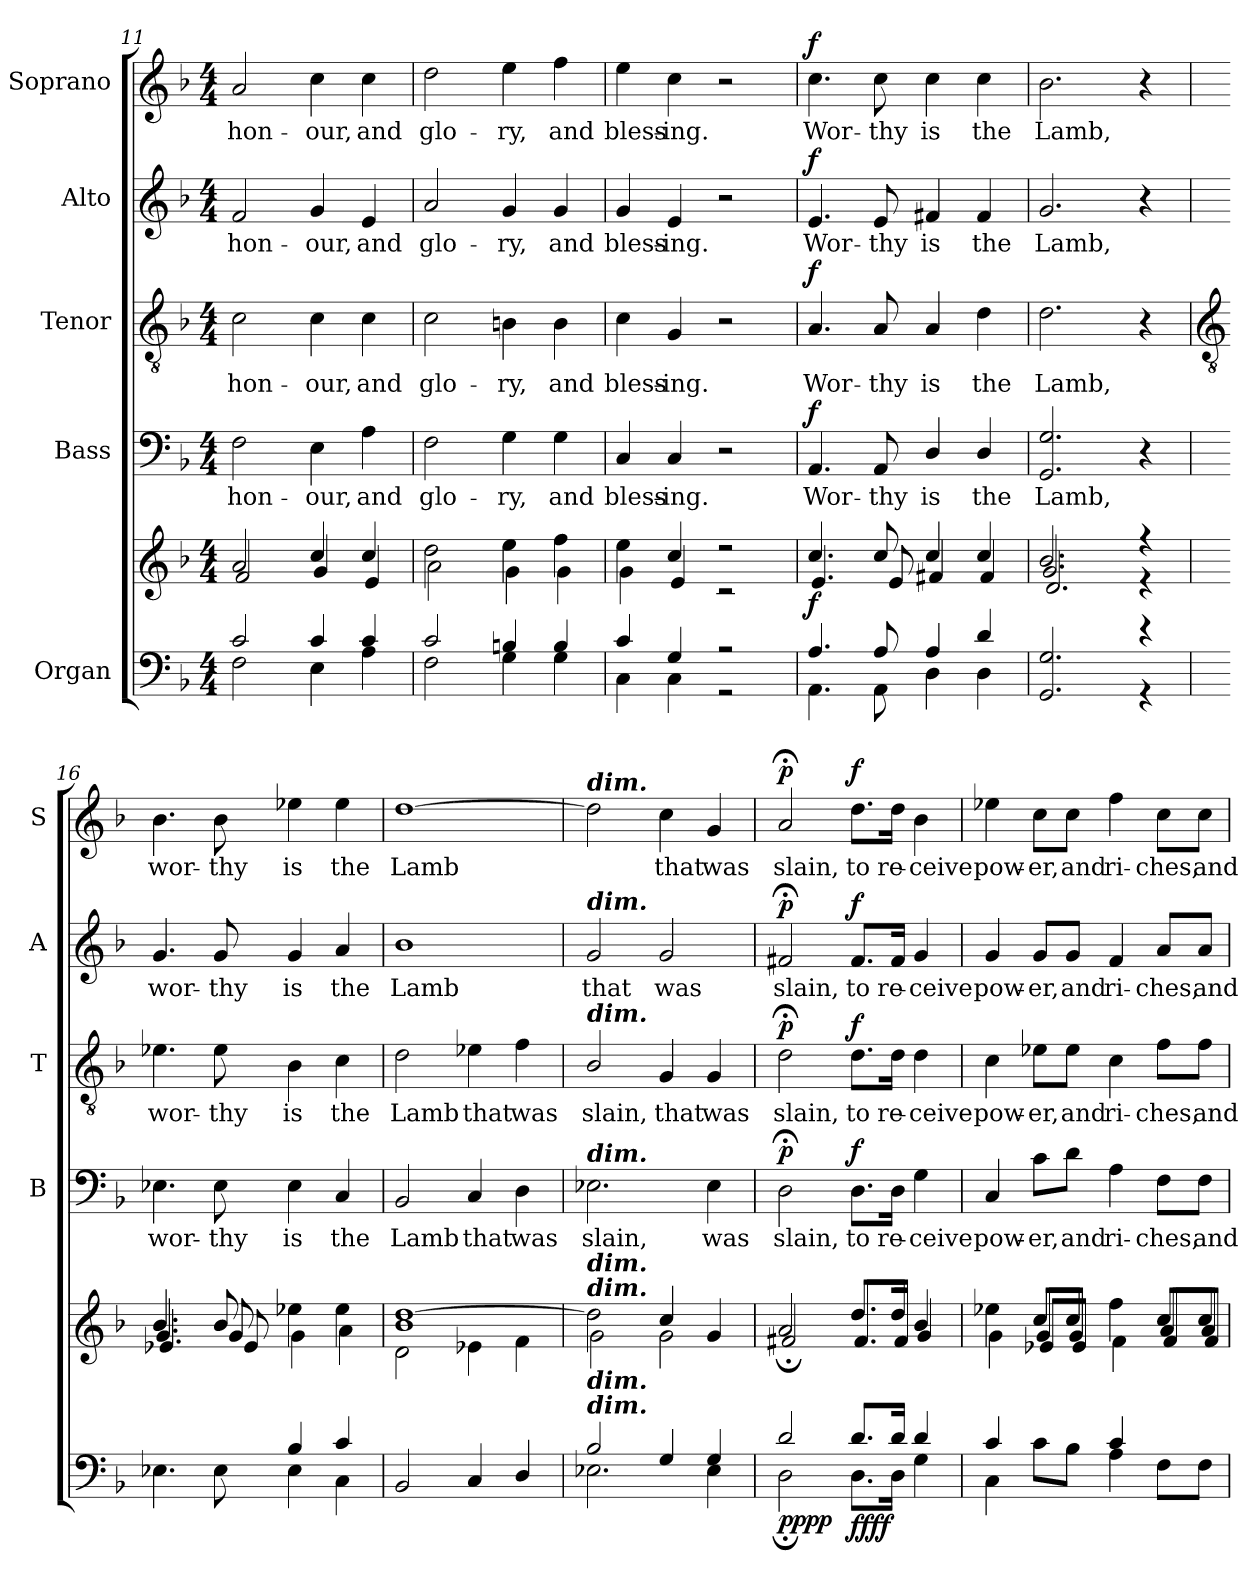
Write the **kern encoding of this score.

**kern	**kern	**dynam	**kern	**text	**dynam	**kern	**text	**dynam	**kern	**text	**dynam	**kern	**text	**dynam
*part5	*part5	*part5	*part4	*part4	*part4	*part3	*part3	*part3	*part2	*part2	*part2	*part1	*part1	*part1
*staff6	*staff5	*staff5/6	*staff4	*staff4	*staff4	*staff3	*staff3	*staff3	*staff2	*staff2	*staff2	*staff1	*staff1	*staff1
*I"Organ	*	*	*I"Bass	*	*	*I"Tenor	*	*	*I"Alto	*	*	*I"Soprano	*	*
*	*	*	*I'B	*	*	*I'T	*	*	*I'A	*	*	*I'S	*	*
!!LO:LB:g=z
*clefF4	*clefG2	*	*clefF4	*	*	*clefGv2	*	*	*clefG2	*	*	*clefG2	*	*
*k[b-]	*k[b-]	*	*k[b-]	*	*	*k[b-]	*	*	*k[b-]	*	*	*k[b-]	*	*
*F:	*F:	*	*F:	*	*	*F:	*	*	*F:	*	*	*F:	*	*
*M4/4	*M4/4	*	*M4/4	*	*	*M4/4	*	*	*M4/4	*	*	*M4/4	*	*
=11	=11	=11	=11	=11	=11	=11	=11	=11	=11	=11	=11	=11	=11	=11
*^	*^	*	*	*	*	*	*	*	*	*	*	*	*	*
!	!	!	!	!	!	!LO:LY:b	!	!	!LO:LY:b	!	!	!LO:LY:b	!	!	!LO:LY:b	!
2c	2F	2a/	2f/	.	2F	hon-	.	2c	hon-	.	2f	hon-	.	2a	hon-	.
!	!	!	!	!	!	!LO:LY:b	!	!	!LO:LY:b	!	!	!LO:LY:b	!	!	!LO:LY:b	!
4c	4E	4cc/	4g/	.	4E	-our,	.	4c	-our,	.	4g	-our,	.	4cc	-our,	.
!	!	!	!	!	!	!LO:LY:b	!	!	!LO:LY:b	!	!	!LO:LY:b	!	!	!LO:LY:b	!
4c	4A	4cc/	4e/	.	4A	and	.	4c	and	.	4e	and	.	4cc	and	.
=12	=12	=12	=12	=12	=12	=12	=12	=12	=12	=12	=12	=12	=12	=12	=12	=12
!	!	!	!	!	!	!LO:LY:b	!	!	!LO:LY:b	!	!	!LO:LY:b	!	!	!LO:LY:b	!
2c	2F	2dd\	2a\	.	2F	glo-	.	2c	glo-	.	2a	glo-	.	2dd	glo-	.
!	!	!	!	!	!	!LO:LY:b	!	!	!LO:LY:b	!	!	!LO:LY:b	!	!	!LO:LY:b	!
4Bn	4G	4ee\	4g\	.	4G	-ry,	.	4Bn	-ry,	.	4g	-ry,	.	4ee	-ry,	.
!	!	!	!	!	!	!LO:LY:b	!	!	!LO:LY:b	!	!	!LO:LY:b	!	!	!LO:LY:b	!
4B	4G	4ff\	4g\	.	4G	and	.	4B	and	.	4g	and	.	4ff	and	.
=13	=13	=13	=13	=13	=13	=13	=13	=13	=13	=13	=13	=13	=13	=13	=13	=13
!	!	!	!	!	!	!LO:LY:b	!	!	!LO:LY:b	!	!	!LO:LY:b	!	!	!LO:LY:b	!
4c	4C\	4ee\	4g\	.	4C	bless-	.	4c	bless-	.	4g	bless-	.	4ee	bless-	.
!	!	!	!	!	!	!LO:LY:b	!	!	!LO:LY:b	!	!	!LO:LY:b	!	!	!LO:LY:b	!
4G	4C\	4cc/	4e/	.	4C	-ing.	.	4G	-ing.	.	4e	-ing.	.	4cc	-ing.	.
2r	2r	2r	2r	.	2r	.	.	2r	.	.	2r	.	.	2r	.	.
=14	=14	=14	=14	=14	=14	=14	=14	=14	=14	=14	=14	=14	=14	=14	=14	=14
!	!	!	!	!LO:DY:b	!	!LO:LY:b	!LO:DY:b	!	!LO:LY:b	!LO:DY:b	!	!LO:LY:b	!LO:DY:b	!	!LO:LY:b	!LO:DY:b
4.A	4.AA\	4.cc/	4.e/	f	4.AA	Wor-	f	4.A	Wor-	f	4.e	Wor-	f	4.cc	Wor-	f
!	!	!	!	!	!	!LO:LY:b	!	!	!LO:LY:b	!	!	!LO:LY:b	!	!	!LO:LY:b	!
8A	8AA\	8cc/	8e/	.	8AA	-thy	.	8A	-thy	.	8e	-thy	.	8cc	-thy	.
!	!	!	!	!	!	!LO:LY:b	!	!	!LO:LY:b	!	!	!LO:LY:b	!	!	!LO:LY:b	!
4A	4D	4cc/	4f#X/	.	4D/	is	.	4A	is	.	4f#X	is	.	4cc	is	.
!	!	!	!	!	!	!LO:LY:b	!	!	!LO:LY:b	!	!	!LO:LY:b	!	!	!LO:LY:b	!
4d	4D	4cc/	4f#/	.	4D/	the	.	4d	the	.	4f#	the	.	4cc	the	.
=15	=15	=15	=15	=15	=15	=15	=15	=15	=15	=15	=15	=15	=15	=15	=15	=15
*	*	*	*^	*	*	*	*	*	*	*	*	*	*	*	*	*
!	!	!	!	!	!	!	!LO:LY:b	!	!	!LO:LY:b	!	!	!LO:LY:b	!	!	!LO:LY:b	!
2.ryy	2.GG 2.G	2.b-/	2.g/	2.d/	.	2.GG 2.G	Lamb,	.	2.d	Lamb,	.	2.g	Lamb,	.	2.b-	Lamb,	.
4r	4r	4r	4r	4ryy	.	4r	.	.	4r	.	.	4r	.	.	4r	.	.
!!LO:LB:g=z
=16	=16	=16	=16	=16	=16	=16	=16	=16	=16	=16	=16	=16	=16	=16	=16	=16	=16
*	*	*	*	*	*	*	*	*	*clefGv2	*	*	*	*	*	*	*	*
!	!	!	!	!	!	!	!LO:LY:b	!	!	!LO:LY:b	!	!	!LO:LY:b	!	!	!LO:LY:b	!
2ryy	4.E-X	4.b-/	4.g/	4.e-X/	.	4.E-X	wor-	.	4.e-X	wor-	.	4.g	wor-	.	4.b-	wor-	.
!	!	!	!	!	!	!	!LO:LY:b	!	!	!LO:LY:b	!	!	!LO:LY:b	!	!	!LO:LY:b	!
.	8E-	8b-/	8g/	8e-/	.	8E-	-thy	.	8e-	-thy	.	8g	-thy	.	8b-	-thy	.
!	!	!	!	!	!	!	!LO:LY:b	!	!	!LO:LY:b	!	!	!LO:LY:b	!	!	!LO:LY:b	!
4B-	4E-	4ee-X\	4g\	2ryy	.	4E-	is	.	4B-	is	.	4g	is	.	4ee-X	is	.
!	!	!	!	!	!	!	!LO:LY:b	!	!	!LO:LY:b	!	!	!LO:LY:b	!	!	!LO:LY:b	!
4c	4C\	4ee-\	4a\	.	.	4C	the	.	4c	the	.	4a	the	.	4ee-	the	.
=17	=17	=17	=17	=17	=17	=17	=17	=17	=17	=17	=17	=17	=17	=17	=17	=17	=17
!	!	!	!	!	!	!	!LO:LY:b	!	!	!LO:LY:b	!	!	!LO:LY:b	!	!	!LO:LY:b	!
*v	*v	*	*	*	*	*	*	*	*	*	*	*	*	*	*	*	*
2BB-	[1dd/	1b-\	2d\	.	2BB-	Lamb	.	2d	Lamb	.	1b-	Lamb	.	[1dd	Lamb	.
!	!	!	!	!	!	!LO:LY:b	!	!	!LO:LY:b	!	!	!	!	!	!	!
4C	.	.	4e-X\	.	4C	that	.	4e-X	that	.	.	.	.	.	.	.
!	!	!	!	!	!	!LO:LY:b	!	!	!LO:LY:b	!	!	!	!	!	!	!
4D/	.	.	4f\	.	4D	was	.	4f	was	.	.	.	.	.	.	.
=18	=18	=18	=18	=18	=18	=18	=18	=18	=18	=18	=18	=18	=18	=18	=18	=18
*^	*	*	*	*	*	*	*	*	*	*	*	*	*	*	*	*
!	!	!	!	!	!	!	!	!	!	!	!	!	!	!	!LO:TX:a:Bi:t=dim.	!	!
!	!	!	!	!	!	!	!	!	!	!	!	!LO:TX:a:Bi:t=dim.	!	!	!	!	!
!	!	!	!	!	!	!	!	!	!LO:TX:a:Bi:t=dim.	!	!	!	!	!	!	!	!
!	!	!	!	!	!	!LO:TX:a:Bi:t=dim.	!	!	!	!	!	!	!	!	!	!	!
!	!	!LO:TX:a:Bi:t=dim.	!	!	!	!	!	!	!	!	!	!	!	!	!	!	!
!	!	!LO:TX:a:Bi:t=dim.	!	!	!	!	!	!	!	!	!	!	!	!	!	!	!
!LO:TX:a:Bi:t=dim.	!	!	!	!	!	!	!	!	!	!	!	!	!	!	!	!	!
!LO:TX:a:Bi:t=dim.	!	!	!	!	!	!	!	!	!	!	!	!	!	!	!	!	!
!	!	!	!	!	!	!	!LO:LY:b	!	!	!LO:LY:b	!	!	!LO:LY:b	!	!	!	!
*	*	*	*v	*v	*	*	*	*	*	*	*	*	*	*	*	*	*
2B-/	2.E-X	2dd\]	2g\	.	2.E-X	slain,	.	2B-/	slain,	.	2g	that	.	2dd]	.	.
!	!	!	!	!	!	!	!	!	!LO:LY:b	!	!	!LO:LY:b	!	!	!LO:LY:b	!
4G	.	4cc/	2g\	.	.	.	.	4G	that	.	2g	was	.	4cc	that	.
!	!	!	!	!	!	!LO:LY:b	!	!	!LO:LY:b	!	!	!	!	!	!LO:LY:b	!
4G	4E-	4g/	.	.	4E-	was	.	4G	was	.	.	.	.	4g	was	.
=19	=19	=19	=19	=19	=19	=19	=19	=19	=19	=19	=19	=19	=19	=19	=19	=19
!	!	!	!	!LO:DY:b=2	!	!LO:LY:b	!	!	!LO:LY:b	!	!	!LO:LY:b	!	!	!LO:LY:b	!
!	!	!	!	!LO:DY:n=1:b=2	!	!	!	!	!	!	!	!	!	!	!	!
!	!	!	!	!LO:DY:n=2:b	!	!	!	!	!	!	!	!	!	!	!	!
!	!	!	!	!LO:DY:n=3:b	!	!	!LO:DY:b	!	!	!LO:DY:b	!	!	!LO:DY:b	!	!	!LO:DY:b
2d	2D;	2a/	2f#X;</	p p p p	2D;<	slain,	p	2d;<	slain,	p	2f#X;<	slain,	p	2a;<	slain,	p
!	!	!	!	!LO:DY:n=4:b=2	!	!LO:LY:b	!	!	!LO:LY:b	!	!	!LO:LY:b	!	!	!LO:LY:b	!
!	!	!	!	!LO:DY:n=5:b=2	!	!	!	!	!	!	!	!	!	!	!	!
!	!	!	!	!LO:DY:n=6:b	!	!	!	!	!	!	!	!	!	!	!	!
!	!	!	!	!LO:DY:n=7:b	!	!	!LO:DY:b	!	!	!LO:DY:b	!	!	!LO:DY:b	!	!	!LO:DY:b
8.dL	8.DL	8.dd/L	8.f#/L	f f f f	8.D\L	to	f	8.d\L	to	f	8.f#/L	to	f	8.dd\L	to	f
!	!	!	!	!	!	!LO:LY:b	!	!	!LO:LY:b	!	!	!LO:LY:b	!	!	!LO:LY:b	!
16dJ	16DJ	16dd/J	16f#/J	.	16D\Jk	re-	.	16d\Jk	re-	.	16f#/Jk	re-	.	16dd\Jk	re-	.
!	!	!	!	!	!	!LO:LY:b	!	!	!LO:LY:b	!	!	!LO:LY:b	!	!	!LO:LY:b	!
4d	4G	4b-/	4g/	.	4G	-ceive	.	4d	-ceive	.	4g	-ceive	.	4b-	-ceive	.
=20	=20	=20	=20	=20	=20	=20	=20	=20	=20	=20	=20	=20	=20	=20	=20	=20
*	*	*	*^	*	*	*	*	*	*	*	*	*	*	*	*	*
!	!	!	!	!	!	!	!LO:LY:b	!	!	!LO:LY:b	!	!	!LO:LY:b	!	!	!LO:LY:b	!
4c	4C\	4ee-X\	4g\	4ryy	.	4C	pow-	.	4c	pow-	.	4g	pow-	.	4ee-X	pow-	.
!	!	!	!	!	!	!	!LO:LY:b	!	!	!LO:LY:b	!	!	!LO:LY:b	!	!	!LO:LY:b	!
4ryy	8cL	8cc/L	8g/L	8e-X/L	.	8c\L	-er,	.	8e-X\L	-er,	.	8g/L	-er,	.	8cc\L	-er,	.
!	!	!	!	!	!	!	!LO:LY:b	!	!	!LO:LY:b	!	!	!LO:LY:b	!	!	!LO:LY:b	!
.	8B-J	8cc/J	8g/J	8e-/J	.	8d\J	and	.	8e-\J	and	.	8g/J	and	.	8cc\J	and	.
!	!	!	!	!	!	!	!LO:LY:b	!	!	!LO:LY:b	!	!	!LO:LY:b	!	!	!LO:LY:b	!
4c	4A	4ff\	4f\	4ryy	.	4A	ri-	.	4c	ri-	.	4f	ri-	.	4ff	ri-	.
!	!	!	!	!	!	!	!LO:LY:b	!	!	!LO:LY:b	!	!	!LO:LY:b	!	!	!LO:LY:b	!
4ryy	8FL	8cc/L	8a/L	8f/L	.	8F\L	-ches,	.	8f\L	-ches,	.	8a/L	-ches,	.	8cc\L	-ches,	.
!	!	!	!	!	!	!	!LO:LY:b	!	!	!LO:LY:b	!	!	!LO:LY:b	!	!	!LO:LY:b	!
.	8FJ	8cc/J	8a/J	8f/J	.	8F\J	and	.	8f\J	and	.	8a/J	and	.	8cc\J	and	.
*v	*v	*	*	*	*	*	*	*	*	*	*	*	*	*	*	*	*
*	*v	*v	*v	*	*	*	*	*	*	*	*	*	*	*	*	*
=	=	=	=	=	=	=	=	=	=	=	=	=	=	=
*-	*-	*-	*-	*-	*-	*-	*-	*-	*-	*-	*-	*-	*-	*-
